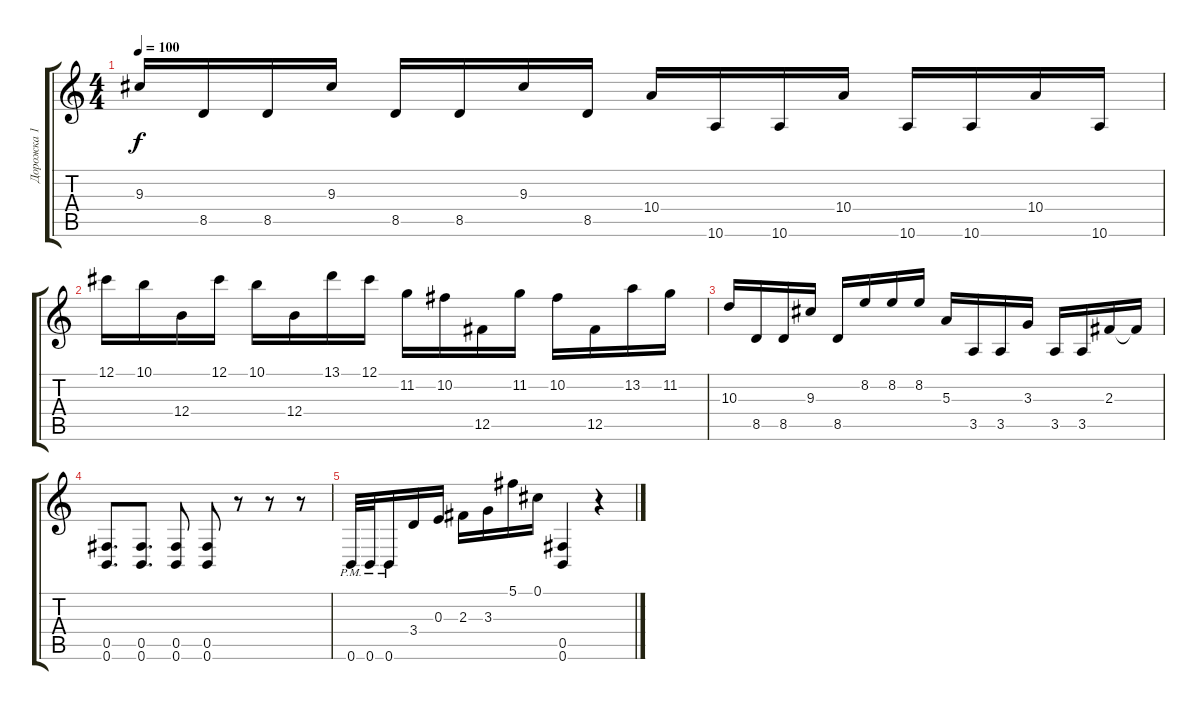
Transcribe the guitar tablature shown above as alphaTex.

\track ("Дорожка 1" "Дорожка 1") {instrument distortionguitar}
\staff {score tabs}
\tuning (Db4 Ab3 E3 B2 Gb2 B1) {hide}
\ts (4 4)
\tempo 100
\clef g2
\ks c
9.3.16{dy f} 8.5.16 8.5.16 9.3.16 8.5.16 8.5.16 9.3.16 8.5.16 10.4.16 10.6.16 10.6.16 10.4.16 10.6.16 10.6.16 10.4.16 10.6.16 |
12.1.16 10.1.16 12.4.16 12.1.16 10.1.16 12.4.16 13.1.16 12.1.16 11.2.16 10.2.16 12.5.16 11.2.16 10.2.16 12.5.16 13.2.16 11.2.16 |
10.3.16 8.5.16 8.5.16 9.3.16 8.5.16 8.2.16 8.2.16 8.2.16 5.3.16 3.5.16 3.5.16 3.3.16 3.5.16 3.5.16 2.3.16 2.3{t}.16 |
(0.5 0.6).8{d} (0.5 0.6).8{d} (0.5 0.6).8 (0.5 0.6).8 r.8 r.8 r.8 |
0.6{pm}.32 0.6{pm}.32 0.6{pm}.16 3.4.16 0.3.16 2.3.16 3.3.16 5.1.16 0.1.16 (0.5 0.6).4 r.4
